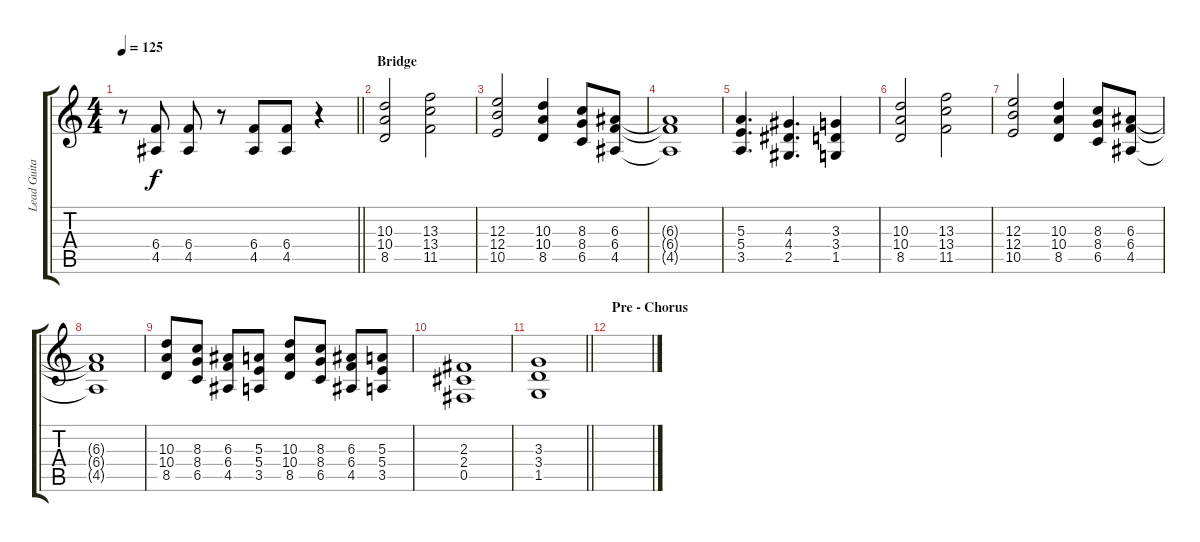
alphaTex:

\track ("Lead Guitar" "Lead Guita") {instrument distortionguitar}
\staff {score tabs}
\tuning (Db4 Ab3 E3 B2 Gb2 B1) {hide}
\ts (4 4)
\tempo 125
\clef g2
\barLineRight lightlight
\ks c
r.8{dy f} (6.4 4.5).8 (6.4 4.5).8 r.8 (6.4 4.5).8 (6.4 4.5).8 r.4 |
\section ("" "Bridge")
(10.3 10.4 8.5).2 (13.3 13.4 11.5).2 |
(12.3 12.4 10.5).2 (10.3 10.4 8.5).4 (8.3 8.4 6.5).8 (6.3 6.4 4.5).8 |
(6.3{t} 6.4{t} 4.5{t}).1 |
(5.3 5.4 3.5).4{d} (4.3 4.4 2.5).4{d} (3.3 3.4 1.5).4 |
(10.3 10.4 8.5).2 (13.3 13.4 11.5).2 |
(12.3 12.4 10.5).2 (10.3 10.4 8.5).4 (8.3 8.4 6.5).8 (6.3 6.4 4.5).8 |
(6.3{t} 6.4{t} 4.5{t}).1 |
(10.3 10.4 8.5).8 (8.3 8.4 6.5).8 (6.3 6.4 4.5).8 (5.3 5.4 3.5).8 (10.3 10.4 8.5).8 (8.3 8.4 6.5).8 (6.3 6.4 4.5).8 (5.3 5.4 3.5).8 |
(2.3 2.4 0.5).1 |
\barLineRight lightlight
(3.3 3.4 1.5).1 |
\section ("" "Pre - Chorus")
